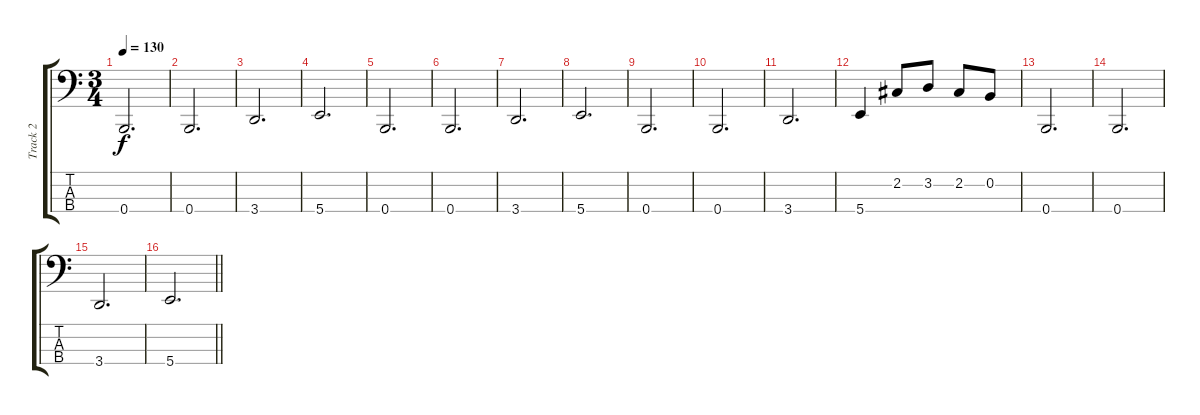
\track ("Track 2" "Track 2") {instrument electricbassfinger}
\staff {score tabs}
\tuning (E2 B1 Gb1 B0) {hide}
\ts (3 4)
\tempo 130
\clef f4
\ks c
0.4.2{d dy f} |
0.4.2{d} |
3.4.2{d} |
5.4.2{d} |
0.4.2{d} |
0.4.2{d} |
3.4.2{d} |
5.4.2{d} |
0.4.2{d} |
0.4.2{d} |
3.4.2{d} |
5.4.4 2.2.8 3.2.8 2.2.8 0.2.8 |
0.4.2{d} |
0.4.2{d} |
3.4.2{d} |
\barLineRight lightlight
5.4.2{d}
